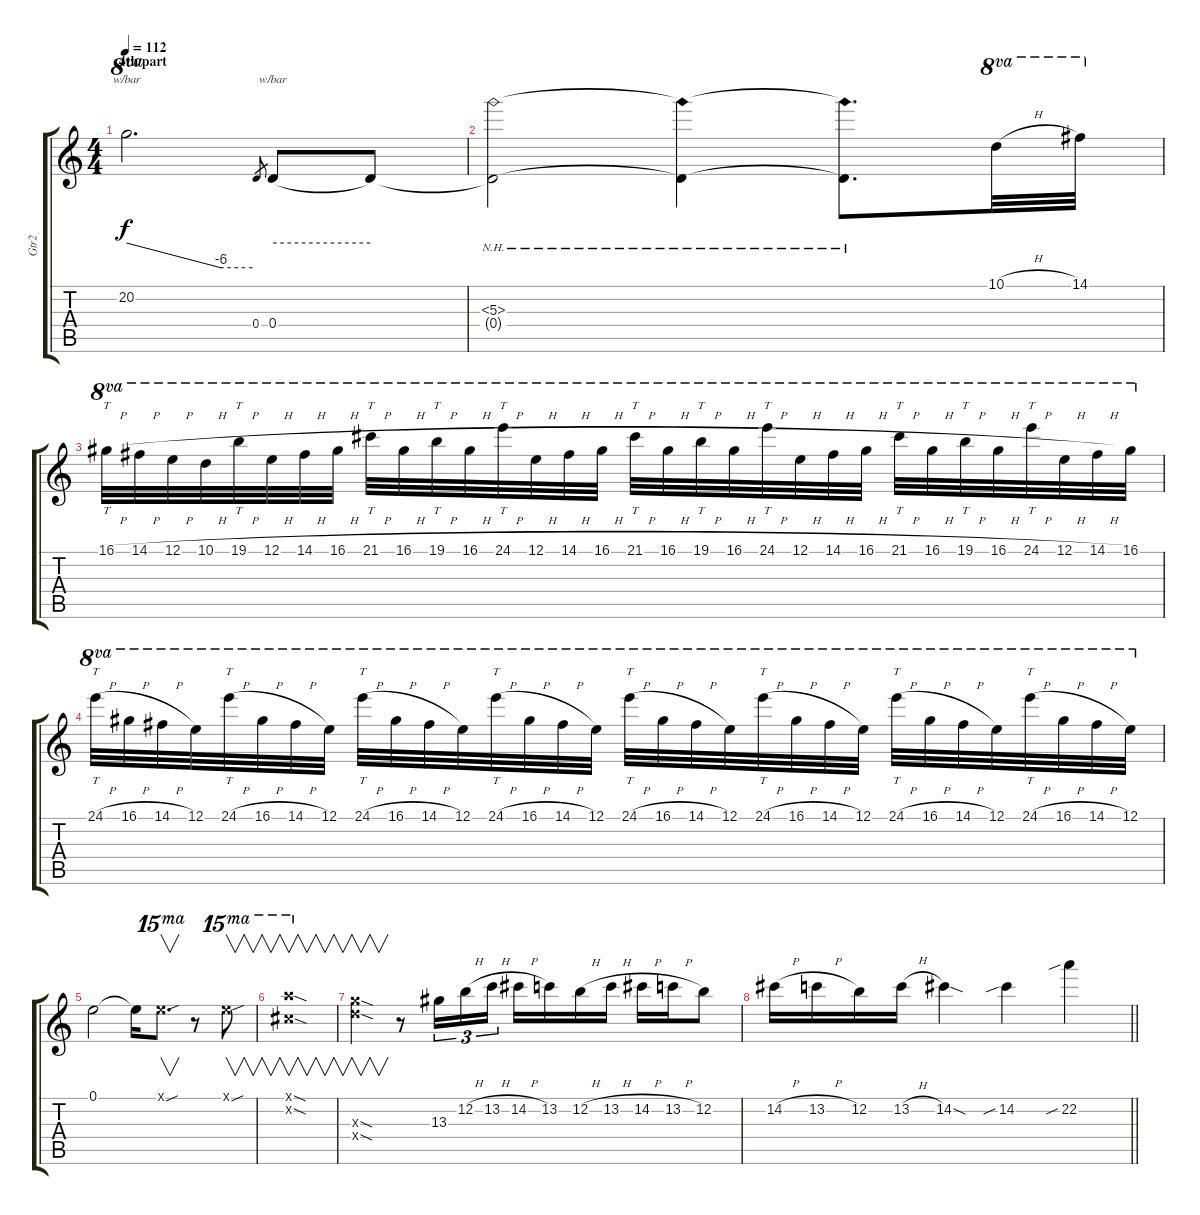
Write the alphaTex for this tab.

\track ("Gtr2" "Gtr2") {instrument distortionguitar}
\staff {score tabs}
\tuning (E4 B3 G3 D3 A2 E2) {hide}
\ts (4 4)
\section ("" "4th part")
\tempo 112
\clef g2
\ks c
20.2{t}.2{d tbe (custom default 0 0 45 -24 60 -24) ot 8va dy f} 0.4.8{gr} 0.4.8{tbe (hold default 0 0 60 0)} 0.4{t}.8 |
(5.3{nh} 0.4{t}).2 (5.3{nh t} 0.4{t}).4 (5.3{nh t} 0.4{t}).8{d} 10.1{h}.32{ot 8va} 14.1.32{ot 8va} |
16.1{h}.32{tt ot 8va} 14.1{h}.32{ot 8va} 12.1{h}.32{ot 8va} 10.1{h}.32{ot 8va} 19.1{h}.32{tt ot 8va} 12.1{h}.32{ot 8va} 14.1{h}.32{ot 8va} 16.1{h}.32{ot 8va} 21.1{h}.32{tt ot 8va} 16.1{h}.32{ot 8va} 19.1{h}.32{tt ot 8va} 16.1{h}.32{ot 8va} 24.1{h}.32{tt ot 8va} 12.1{h}.32{ot 8va} 14.1{h}.32{ot 8va} 16.1{h}.32{ot 8va} 21.1{h}.32{tt ot 8va} 16.1{h}.32{ot 8va} 19.1{h}.32{tt ot 8va} 16.1{h}.32{ot 8va} 24.1{h}.32{tt ot 8va} 12.1{h}.32{ot 8va} 14.1{h}.32{ot 8va} 16.1{h}.32{ot 8va} 21.1{h}.32{tt ot 8va} 16.1{h}.32{ot 8va} 19.1{h}.32{tt ot 8va} 16.1{h}.32{ot 8va} 24.1{h}.32{tt ot 8va} 12.1{h}.32{ot 8va} 14.1{h}.32{ot 8va} 16.1.32{ot 8va} |
24.1{h}.32{tt ot 8va} 16.1{h}.32{ot 8va} 14.1{h}.32{ot 8va} 12.1.32{ot 8va} 24.1{h}.32{tt ot 8va} 16.1{h}.32{ot 8va} 14.1{h}.32{ot 8va} 12.1.32{ot 8va} 24.1{h}.32{tt ot 8va} 16.1{h}.32{ot 8va} 14.1{h}.32{ot 8va} 12.1.32{ot 8va} 24.1{h}.32{tt ot 8va} 16.1{h}.32{ot 8va} 14.1{h}.32{ot 8va} 12.1.32{ot 8va} 24.1{h}.32{tt ot 8va} 16.1{h}.32{ot 8va} 14.1{h}.32{ot 8va} 12.1.32{ot 8va} 24.1{h}.32{tt ot 8va} 16.1{h}.32{ot 8va} 14.1{h}.32{ot 8va} 12.1.32{ot 8va} 24.1{h}.32{tt ot 8va} 16.1{h}.32{ot 8va} 14.1{h}.32{ot 8va} 12.1.32{ot 8va} 24.1{h}.32{tt ot 8va} 16.1{h}.32{ot 8va} 14.1{h}.32{ot 8va} 12.1.32{ot 8va} |
0.1.2 0.1{t}.16 24.1{sou x}.8{v d ot 15ma} r.8 24.1{sou x}.8{v ot 15ma} |
(29.1{sod x} 26.2{sod x}).1{v ot 15ma} |
(12.3{sod x} 12.4{sod x}).4{v} r.8 13.3.16{tu (3 2)} 12.2{h}.16{tu (3 2)} 13.2{h}.16{tu (3 2)} 14.2{h}.16 13.2.16 12.2{h}.16 13.2{h}.16 14.2{h}.16 13.2{h}.16 12.2.8 |
\barLineRight lightlight
14.2{h}.16 13.2{h}.16 12.2.16 13.2{h}.16 14.2{sod}.4 14.2{sib}.4 22.2{sib}.4
